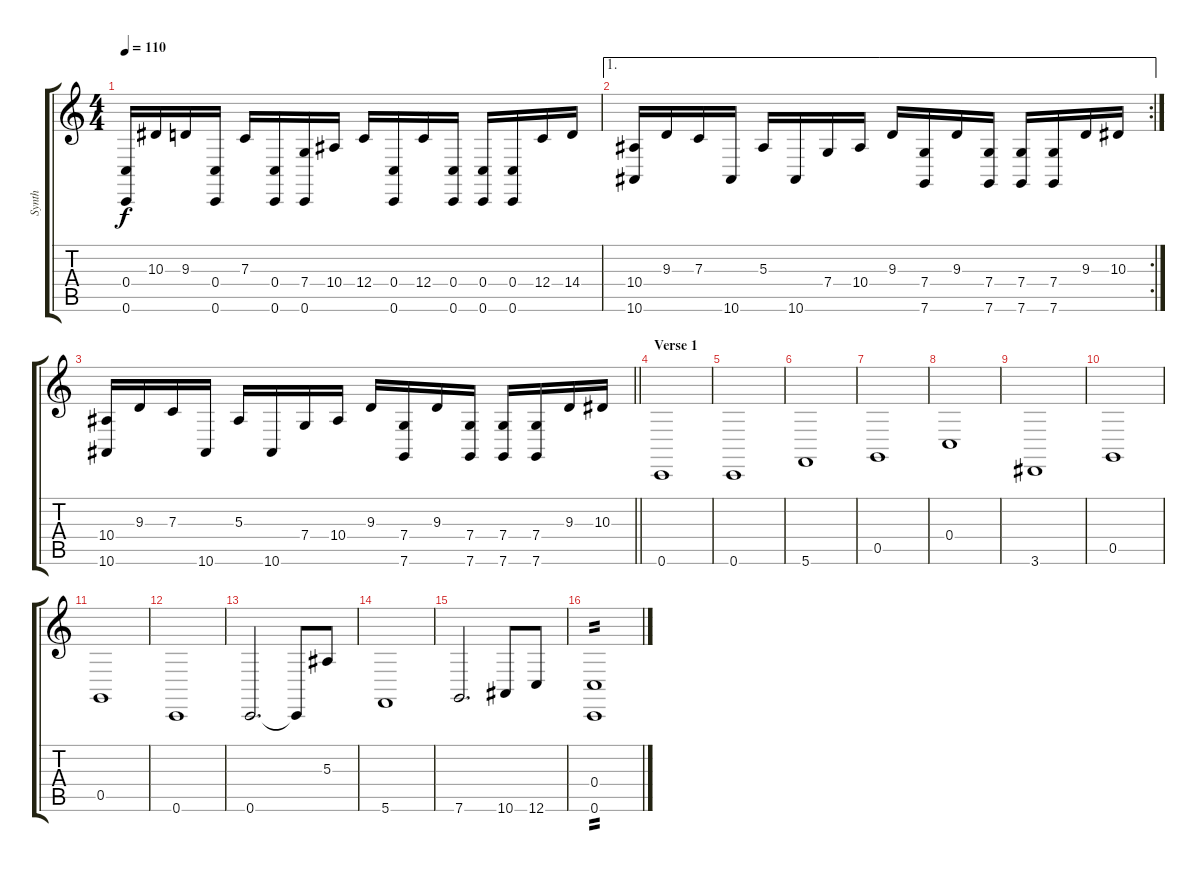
\track ("Synth" "Synth") {instrument lead8bassandlead}
\staff {score tabs}
\tuning (D4 A3 F3 C3 G2 C2) {hide}
\ts (4 4)
\tempo 110
\clef g2
\ks c
(0.4 0.6).16{dy f} 10.3.16 9.3.16 (0.4 0.6).16 7.3.16 (0.4 0.6).16 (7.4 0.6).16 10.4.16 12.4.16 (0.4 0.6).16 12.4.16 (0.4 0.6).16 (0.4 0.6).16 (0.4 0.6).16 12.4.16 14.4.16 |
\ae 1
\rc 2
(10.4 10.6).16 9.3.16 7.3.16 10.6.16 5.3.16 10.6.16 7.4.16 10.4.16 9.3.16 (7.4 7.6).16 9.3.16 (7.4 7.6).16 (7.4 7.6).16 (7.4 7.6).16 9.3.16 10.3.16 |
\barLineRight lightlight
(10.4 10.6).16 9.3.16 7.3.16 10.6.16 5.3.16 10.6.16 7.4.16 10.4.16 9.3.16 (7.4 7.6).16 9.3.16 (7.4 7.6).16 (7.4 7.6).16 (7.4 7.6).16 9.3.16 10.3.16 |
\section ("" "Verse 1")
0.6.1 |
0.6.1 |
5.6.1 |
0.5.1 |
0.4.1 |
3.6.1 |
0.5.1 |
0.5.1 |
0.6.1 |
0.6.2{d} 0.6{t}.8 5.3.8 |
5.6.1 |
7.6.2{d} 10.6.8 12.6.8 |
(0.4 0.6).1{tp 2 volume 8}
